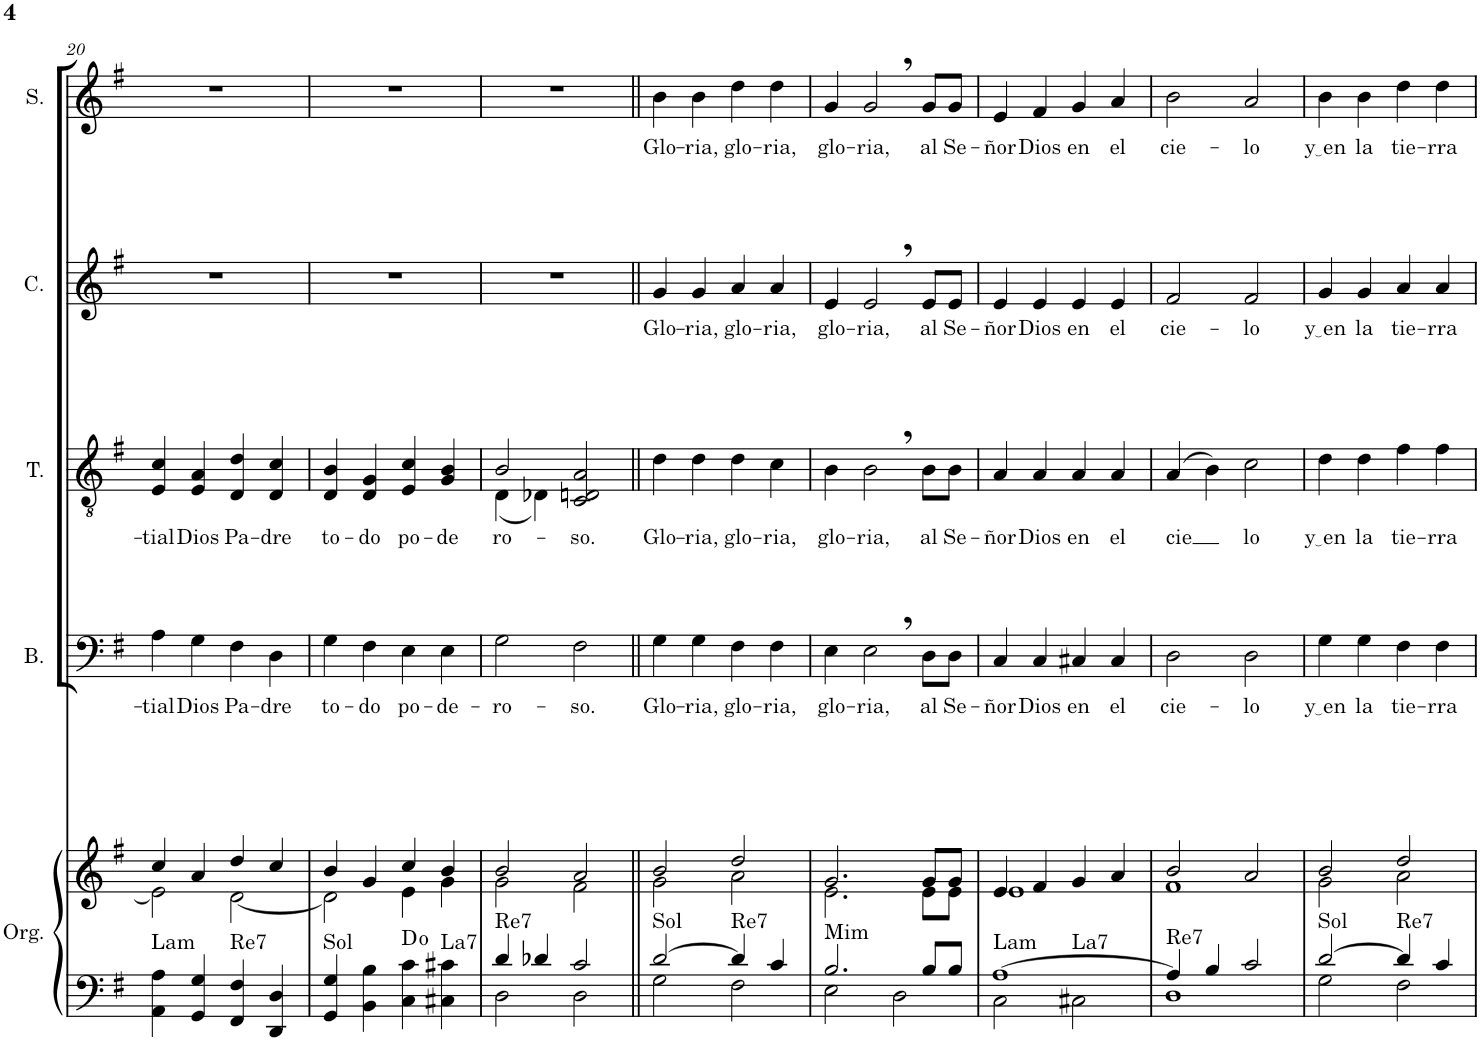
**kern	**kern	**harte	**kern	**text	**kern	**text	**kern	**text	**kern	**text
*part5	*part5	*part5	*part4	*part4	*part3	*part3	*part2	*part2	*part1	*part1
*staff6	*staff5	*	*staff4	*staff4	*staff3	*staff3	*staff2	*staff2	*staff1	*staff1
*I"Órgano	*	*	*I"Bajo	*	*I"Tenor	*	*I"Contralto	*	*I"Soprano	*
*	*	*	*I'B.	*	*I'T.	*	*I'C.	*	*I'S.	*
!!LO:PB:g=z
*clefF4	*clefG2	*	*clefF4	*	*clefGv2	*	*clefG2	*	*clefG2	*
*k[f#]	*k[f#]	*	*k[f#]	*	*k[f#]	*	*k[f#]	*	*k[f#]	*
*M4/4	*M4/4	*	*M4/4	*	*M4/4	*	*M4/4	*	*M4/4	*
=20	=20	=20	=20	=20	=20	=20	=20	=20	=20	=20
*	*^	*	*	*	*	*	*	*	*	*
!	!	!	!LO:H:kt=Lam	!	!LO:LY:b	!	!LO:LY:b	!	!	!	!
4AA\ 4A\	4cc/	2e\]	N	4A\	-tial	4E/ 4c/	-tial	1r	.	1r	.
!	!	!	!	!	!LO:LY:b	!	!LO:LY:b	!	!	!	!
4GG/ 4G/	4a/	.	.	4G\	Dios	4E/ 4A/	Dios	.	.	.	.
!	!	!	!LO:H:kt=Re7	!	!LO:LY:b	!	!LO:LY:b	!	!	!	!
4FF#/ 4F#/	4dd/	[2d\	N	4F#\	Pa-	4D/ 4d/	Pa-	.	.	.	.
!	!	!	!	!	!LO:LY:b	!	!LO:LY:b	!	!	!	!
4DD/ 4D/	4cc/	.	.	4D\	-dre	4D/ 4c/	-dre	.	.	.	.
=21	=21	=21	=21	=21	=21	=21	=21	=21	=21	=21	=21
!	!	!	!LO:H:kt=Sol	!	!LO:LY:b	!	!LO:LY:b	!	!	!	!
4GG/ 4G/	4b/	2d\]	N	4G\	to-	4D/ 4B/	to-	1r	.	1r	.
!	!	!	!	!	!LO:LY:b	!	!LO:LY:b	!	!	!	!
4BB\ 4B\	4g/	.	.	4F#\	-do	4D/ 4G/	-do	.	.	.	.
!	!	!	!	!	!LO:LY:b	!	!LO:LY:b	!	!	!	!
4C\ 4c\	4cc/	4e\	D:dim	4E\	po-	4E/ 4c/	po-	.	.	.	.
!	!	!	!LO:H:kt=La7	!	!LO:LY:b	!	!LO:LY:b	!	!	!	!
4C#X\ 4c#X\	4b/	4g\	N	4E\	-de-	4G/ 4B/	-de	.	.	.	.
=22	=22	=22	=22	=22	=22	=22	=22	=22	=22	=22	=22
*^	*	*	*	*	*	*	*	*	*	*	*
!	!	!	!	!LO:H:kt=Re7	!	!LO:LY:b	!	!LO:LY:b	!	!	!	!
*	*	*	*	*	*	*	*^	*	*	*	*	*
4d/	2D\	2b/	2g\	N	2G\	-ro-	2B/	(4D\	-ro-	1r	.	1r	.
4d-X/	.	.	.	.	.	.	.	4D-X\)	.	.	.	.	.
!	!	!	!	!	!	!LO:LY:b	!	!	!LO:LY:b	!	!	!	!
2c/	2D\	2a/	2f#\	.	2F#\	-so.	2C/ 2Dn/ 2A/	2ryy	-so.	.	.	.	.
=23||	=23||	=23||	=23||	=23||	=23||	=23||	=23||	=23||	=23||	=23||	=23||	=23||	=23||
!	!	!	!	!LO:H:kt=Sol	!	!LO:LY:b	!	!	!LO:LY:b	!	!LO:LY:b	!	!LO:LY:b
*	*	*	*	*	*	*	*v	*v	*	*	*	*	*
[2d/	2G\	2b/	2g\	N	4G\	Glo-	4d\	Glo-	4g/	Glo-	4b\	Glo-
!	!	!	!	!	!	!LO:LY:b	!	!LO:LY:b	!	!LO:LY:b	!	!LO:LY:b
.	.	.	.	.	4G\	-ria,	4d\	-ria,	4g/	-ria,	4b\	-ria,
!	!	!	!	!LO:H:kt=Re7	!	!LO:LY:b	!	!LO:LY:b	!	!LO:LY:b	!	!LO:LY:b
4d/]	2F#\	2dd/	2a\	N	4F#\	glo-	4d\	glo-	4a/	glo-	4dd\	glo-
!	!	!	!	!	!	!LO:LY:b	!	!LO:LY:b	!	!LO:LY:b	!	!LO:LY:b
4c/	.	.	.	.	4F#\	-ria,	4c\	-ria,	4a/	-ria,	4dd\	-ria,
=24	=24	=24	=24	=24	=24	=24	=24	=24	=24	=24	=24	=24
!	!	!	!	!LO:H:kt=Mim	!	!LO:LY:b	!	!LO:LY:b	!	!LO:LY:b	!	!LO:LY:b
2.B/	2E\	2.g/	2.e\	N	4E\	glo-	4B\	glo-	4e/	glo-	4g/	glo-
!	!	!	!	!	!	!LO:LY:b	!	!LO:LY:b	!	!LO:LY:b	!	!LO:LY:b
.	.	.	.	.	2E,\	-ria,	2B,\	-ria,	2e,/	-ria,	2g,/	-ria,
.	2D\	.	.	.	.	.	.	.	.	.	.	.
!	!	!	!	!	!	!LO:LY:b	!	!LO:LY:b	!	!LO:LY:b	!	!LO:LY:b
8B/L	.	8g/L	8e\L	.	8D\L	al	8B\L	al	8e/L	al	8g/L	al
!	!	!	!	!	!	!LO:LY:b	!	!LO:LY:b	!	!LO:LY:b	!	!LO:LY:b
8B/J	.	8g/J	8e\J	.	8D\J	Se-	8B\J	Se-	8e/J	Se-	8g/J	Se-
=25	=25	=25	=25	=25	=25	=25	=25	=25	=25	=25	=25	=25
!	!	!	!	!LO:H:n=1:kt=Lam	!	!LO:LY:b	!	!LO:LY:b	!	!LO:LY:b	!	!LO:LY:b
!	!	!	!	!LO:H:n=2:kt=La7	!	!	!	!	!	!	!	!
[1A	2C\	4e/	1e	N N	4C/	-ñor	4A/	-ñor	4e/	-ñor	4e/	-ñor
!	!	!	!	!	!	!LO:LY:b	!	!LO:LY:b	!	!LO:LY:b	!	!LO:LY:b
.	.	4f#/	.	.	4C/	Dios	4A/	Dios	4e/	Dios	4f#/	Dios
!	!	!	!	!	!	!LO:LY:b	!	!LO:LY:b	!	!LO:LY:b	!	!LO:LY:b
.	2C#X\	4g/	.	.	4C#X/	en	4A/	en	4e/	en	4g/	en
!	!	!	!	!	!	!LO:LY:b	!	!LO:LY:b	!	!LO:LY:b	!	!LO:LY:b
.	.	4a/	.	.	4C#/	el	4A/	el	4e/	el	4a/	el
=26	=26	=26	=26	=26	=26	=26	=26	=26	=26	=26	=26	=26
!	!	!	!	!LO:H:kt=Re7	!	!LO:LY:b	!	!LO:LY:b	!	!LO:LY:b	!	!LO:LY:b
4A/]	1D	2b/	1f#	N	2D\	cie-	(4A/	cie	2f#/	cie-	2b\	cie-
4B/	.	.	.	.	.	.	4B\)	.	.	.	.	.
!	!	!	!	!	!	!LO:LY:b	!	!LO:LY:b	!	!LO:LY:b	!	!LO:LY:b
2c/	.	2a/	.	.	2D\	-lo	2c\	-lo	2f#/	-lo	2a/	-lo
=27	=27	=27	=27	=27	=27	=27	=27	=27	=27	=27	=27	=27
!	!	!	!	!LO:H:kt=Sol	!	!LO:LY:b	!	!LO:LY:b	!	!LO:LY:b	!	!LO:LY:b
[2d/	2G\	2b/	2g\	N	4G\	y en	4d\	y en	4g/	y en	4b\	y en
!	!	!	!	!	!	!LO:LY:b	!	!LO:LY:b	!	!LO:LY:b	!	!LO:LY:b
.	.	.	.	.	4G\	la	4d\	la	4g/	la	4b\	la
!	!	!	!	!LO:H:kt=Re7	!	!LO:LY:b	!	!LO:LY:b	!	!LO:LY:b	!	!LO:LY:b
4d/]	2F#\	2dd/	2a\	N	4F#\	tie-	4f#\	tie-	4a/	tie-	4dd\	tie-
!	!	!	!	!	!	!LO:LY:b	!	!LO:LY:b	!	!LO:LY:b	!	!LO:LY:b
4c/	.	.	.	.	4F#\	-rra	4f#\	-rra	4a/	-rra	4dd\	-rra
*v	*v	*	*	*	*	*	*	*	*	*	*	*
*	*v	*v	*	*	*	*	*	*	*	*	*
=	=	=	=	=	=	=	=	=	=	=
*-	*-	*-	*-	*-	*-	*-	*-	*-	*-	*-
